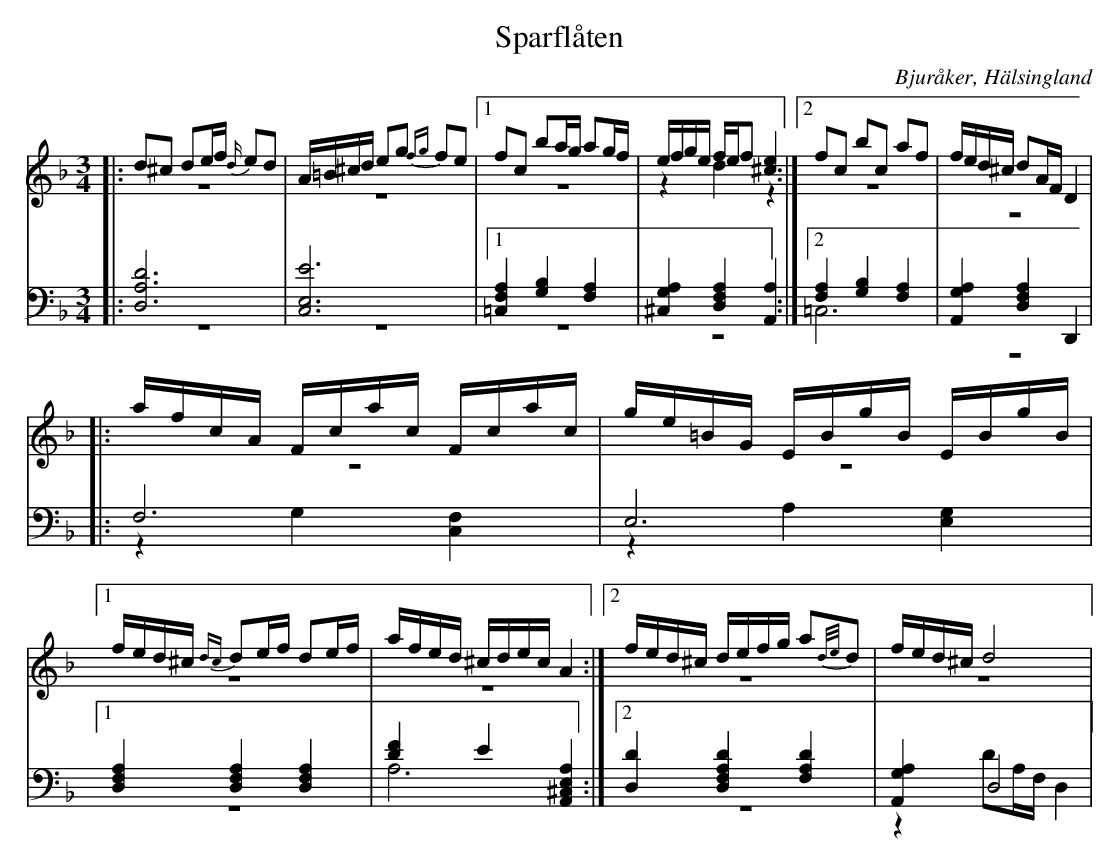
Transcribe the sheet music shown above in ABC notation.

X:1
T: Sparflåten
O: Bjuråker, Hälsingland
M: 3/4
L: 1/8
K: Dm
V:1
V:2 merge
V:3
V:4 merge
V:1
|:d^c de/f/ {d/}ed|A/=B/^c/d/ eg {fg}fe|1 fc ba/g/ ag/f/| e/f/g/e/ f/e/f [^c2e2]:|2 fc bc af|f/e/d/^c/ dA/F/ D2|
|:a/f/c/A/  F/c/a/c/ F/c/a/c/|g/e/=B/G/  E/B/g/B/  E/B/g/B/|1 f/e/d/^c/ {dc}de/f/ de/f/|a/f/e/d/ ^c/d/e/c/ A2:|2 f/e/d/^c/ d/e/f/g/ a{d/e/}d|f/e/d/^c/ d4|
V:2
|:z6|z6|1 z6|z2 d2 z2:|2 z6|z6|
|:z6|z6|1 z6|z6:|2 z6|z6|
V:3 clef=bass
|:[D,6A,6D6]|[E,6C,6E6]|1 [=C,2F,2A,2] [G,2B,2] [F,2A,2]|[^C,2G,2A,2] [D,2F,2A,2] [A,,2A,2]:|2 [F,2A,2] [G,2B,2] [F,2A,2]|[A,,2G,2A,2] [D,2F,2A,2] D,,2|
|:F,6|E,6|1 [D,2F,2A,2] [D,2F,2A,2] [D,2F,2A,2]|[D2F2] E2 [A,,2^C,2E,2A,2]:|2 [D,2D2] [D,2F,2A,2D2] [F,2A,2D2]|[A,,2G,2A,2] D,4|
V:4 clef=bass
|:z6|z6|1 z6|z6:|2 =C,6|z6|
|:z2 G,2 [C,2F,2]|z2 A,2 [E,2G,2]|1 z6|A,6:|2 z6|z2 DA,/F,/ D,2|
